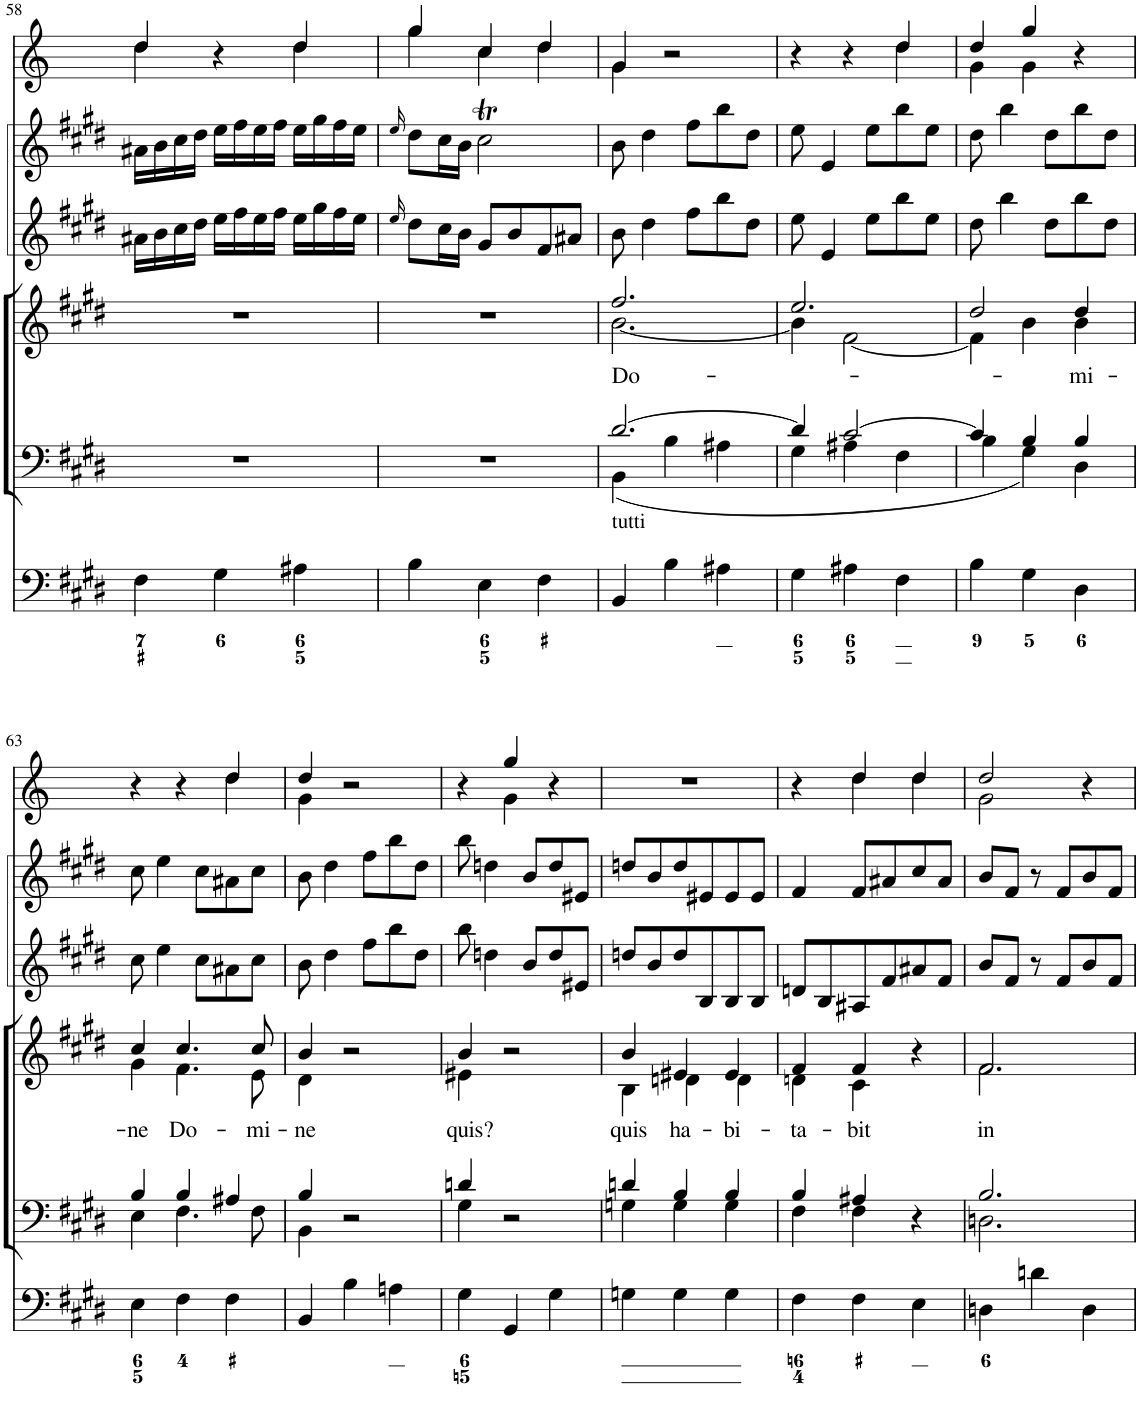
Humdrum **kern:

**kern	**kern	**kern	**text	**kern	**kern	**kern
*part6	*part5	*part4	*part4	*part3	*part2	*part1
*staff6	*staff5	*staff4	*staff4	*staff3	*staff2	*staff1
*I"Organ	*I"Voice	*I"Voice	*	*I"Violin	*I"Violin	*I"Corni in E
*	*	*	*	*I'Vln	*I'Vln	*
!!LO:PB:g=z
*clefF4	*clefF4	*clefG2	*	*clefG2	*clefG2	*clefG2
*	*	*	*	*	*	*Trd5c8
*k[f#c#g#d#]	*k[f#c#g#d#]	*k[f#c#g#d#]	*	*k[f#c#g#d#]	*k[f#c#g#d#]	*k[]
*M3/4	*M3/4	*M3/4	*	*M3/4	*M3/4	*M3/4
=58	=58	=58	=58	=58	=58	=58
*	*	*	*	*	*	*^
4F#\	2.r	2.r	.	16a#X\LL	16a#X\LL	4dd/	4dd\
.	.	.	.	16b\	16b\	.	.
.	.	.	.	16cc#\	16cc#\	.	.
.	.	.	.	16dd#\JJ	16dd#\JJ	.	.
4G#\	.	.	.	16ee\LL	16ee\LL	4r	4ryy
.	.	.	.	16ff#\	16ff#\	.	.
.	.	.	.	16ee\	16ee\	.	.
.	.	.	.	16ff#\JJ	16ff#\JJ	.	.
4A#X\	.	.	.	16ee\LL	16ee\LL	4dd/	4dd\
.	.	.	.	16gg#\	16gg#\	.	.
.	.	.	.	16ff#\	16ff#\	.	.
.	.	.	.	16ee\JJ	16ee\JJ	.	.
=59	=59	=59	=59	=59	=59	=59	=59
.	.	.	.	16qee/	16qee/	.	.
4B\	2.r	2.r	.	8dd#\L	8dd#\L	4gg/	4gg\
.	.	.	.	16cc#\L	16cc#\L	.	.
.	.	.	.	16b\JJ	16b\JJ	.	.
4E\	.	.	.	8g#/L	2cc#T\	4cc/	4cc\
.	.	.	.	8b/	.	.	.
4F#\	.	.	.	8f#/	.	4dd/	4dd\
.	.	.	.	8a#X/J	.	.	.
=60	=60	=60	=60	=60	=60	=60	=60
*	*^	*	*	*	*	*	*
!LO:TX:a:t=tutti	!	!	!	!	!	!	!	!
!	!	!	!	!LO:LY:b	!	!	!	!
*	*	*	*^	*	*	*	*	*
4BB/	[2.d#/	(4BB\	2.ff#/	[2.b\	Do-	8b\	8b\	4g/	4g\
.	.	.	.	.	.	4dd#\	4dd#\	.	.
4B\	.	4B\	.	.	.	.	.	2r	2ryy
.	.	.	.	.	.	8ff#\L	8ff#\L	.	.
4A#X\	.	4A#X\	.	.	.	8bb\	8bb\	.	.
.	.	.	.	.	.	8dd#\J	8dd#\J	.	.
=61	=61	=61	=61	=61	=61	=61	=61	=61	=61
4G#\	4d#/]	4G#\	2.ee/	4b\]	.	8ee\	8ee\	4r	2ryy
.	.	.	.	.	.	4e/	4e/	.	.
4A#X\	[2c#/	4A#X\	.	[2f#\	.	.	.	4r	.
.	.	.	.	.	.	8ee\L	8ee\L	.	.
4F#\	.	4F#\	.	.	.	8bb\	8bb\	4dd/	4dd\
.	.	.	.	.	.	8ee\J	8ee\J	.	.
=62	=62	=62	=62	=62	=62	=62	=62	=62	=62
4B\	4c#/]	4B\	2dd#/	4f#\]	.	8dd#\	8dd#\	4dd/	4g\
.	.	.	.	.	.	4bb\	4bb\	.	.
4G#\	4B/	4G#\)	.	4b\	.	.	.	4gg/	4g\
.	.	.	.	.	.	8dd#\L	8dd#\L	.	.
!	!	!	!	!	!LO:LY:b	!	!	!	!
4D#\	4B/	4D#\	4dd#/	4b\	-mi-	8bb\	8bb\	4r	4ryy
.	.	.	.	.	.	8dd#\J	8dd#\J	.	.
!!LO:LB:g=z	!!
=63	=63	=63	=63	=63	=63	=63	=63	=63	=63
!	!	!	!	!	!LO:LY:b	!	!	!	!
4E\	4B/	4E\	4cc#/	4g#\	-ne	8cc#\	8cc#\	4r	2ryy
.	.	.	.	.	.	4ee\	4ee\	.	.
!	!	!	!	!	!LO:LY:b	!	!	!	!
4F#\	4B/	4.F#\	4.cc#/	4.f#\	Do-	.	.	4r	.
.	.	.	.	.	.	8cc#\L	8cc#\L	.	.
4F#\	4A#X/	.	.	.	.	8a#X\	8a#X\	4dd/	4dd\
!	!	!	!	!	!LO:LY:b	!	!	!	!
.	.	8F#\	8cc#/	8e\	-mi-	8cc#\J	8cc#\J	.	.
=64	=64	=64	=64	=64	=64	=64	=64	=64	=64
!	!	!	!	!	!LO:LY:b	!	!	!	!
4BB/	4B/	4BB\	4b/	4d#\	-ne	8b\	8b\	4dd/	4g\
.	.	.	.	.	.	4dd#\	4dd#\	.	.
4B\	2r	2ryy	2r	2ryy	.	.	.	2r	2ryy
.	.	.	.	.	.	8ff#\L	8ff#\L	.	.
4An\	.	.	.	.	.	8bb\	8bb\	.	.
.	.	.	.	.	.	8dd#\J	8dd#\J	.	.
=65	=65	=65	=65	=65	=65	=65	=65	=65	=65
!	!	!	!	!	!LO:LY:b	!	!	!	!
4G#\	4dn/	4G#\	4b/	4e#X\	quis?	8bb\	8bb\	4r	4ryy
.	.	.	.	.	.	4ddn\	4ddn\	.	.
4GG#/	2r	2ryy	2r	2ryy	.	.	.	4gg/	4g\
.	.	.	.	.	.	8b/L	8b/L	.	.
4G#\	.	.	.	.	.	8dd/	8dd/	4r	4ryy
.	.	.	.	.	.	8e#X/J	8e#X/J	.	.
*	*	*	*	*	*	*	*	*v	*v
=66	=66	=66	=66	=66	=66	=66	=66	=66
!	!	!	!	!	!LO:LY:b	!	!	!
4Gn\	4dn/	4Gn\	4b/	4B\	quis	8ddn/L	8ddn/L	2.r
.	.	.	.	.	.	8b/	8b/	.
!	!	!	!	!	!LO:LY:b	!	!	!
4G\	4B/	4G\	4e#X/	4dn\	ha-	8dd/	8dd/	.
.	.	.	.	.	.	8B/	8e#X/	.
!	!	!	!	!	!LO:LY:b	!	!	!
4G\	4B/	4G\	4e#/	4d\	-bi-	8B/	8e#/	.
.	.	.	.	.	.	8B/J	8e#/J	.
=67	=67	=67	=67	=67	=67	=67	=67	=67
!	!	!	!	!	!LO:LY:b	!	!	!
*	*	*	*	*	*	*	*	*^
4F#\	4B/	4F#\	4f#/	4dn\	-ta-	8dn/L	4f#/	4r	4ryy
.	.	.	.	.	.	8B/	.	.	.
!	!	!	!	!	!LO:LY:b	!	!	!	!
4F#\	4A#X/	4F#\	4f#/	4c#\	-bit	8A#X/	8f#/L	4dd/	4dd\
.	.	.	.	.	.	8f#/	8a#X/	.	.
4E\	4r	4ryy	4r	4ryy	.	8a#X/	8cc#/	4dd/	4dd\
.	.	.	.	.	.	8f#/J	8a#/J	.	.
=68	=68	=68	=68	=68	=68	=68	=68	=68	=68
!	!	!	!	!	!LO:LY:b	!	!	!	!
4Dn\	2.B/	2.Dn\	2.f#/	2.f#\	in	8b/L	8b/L	2dd/	2g\
.	.	.	.	.	.	8f#/J	8f#/J	.	.
4dn\	.	.	.	.	.	8r	8r	.	.
.	.	.	.	.	.	8f#/L	8f#/L	.	.
4D\	.	.	.	.	.	8b/	8b/	4r	4ryy
.	.	.	.	.	.	8f#/J	8f#/J	.	.
*	*v	*v	*	*	*	*	*	*v	*v
*	*	*v	*v	*	*	*	*
=	=	=	=	=	=	=
*-	*-	*-	*-	*-	*-	*-
